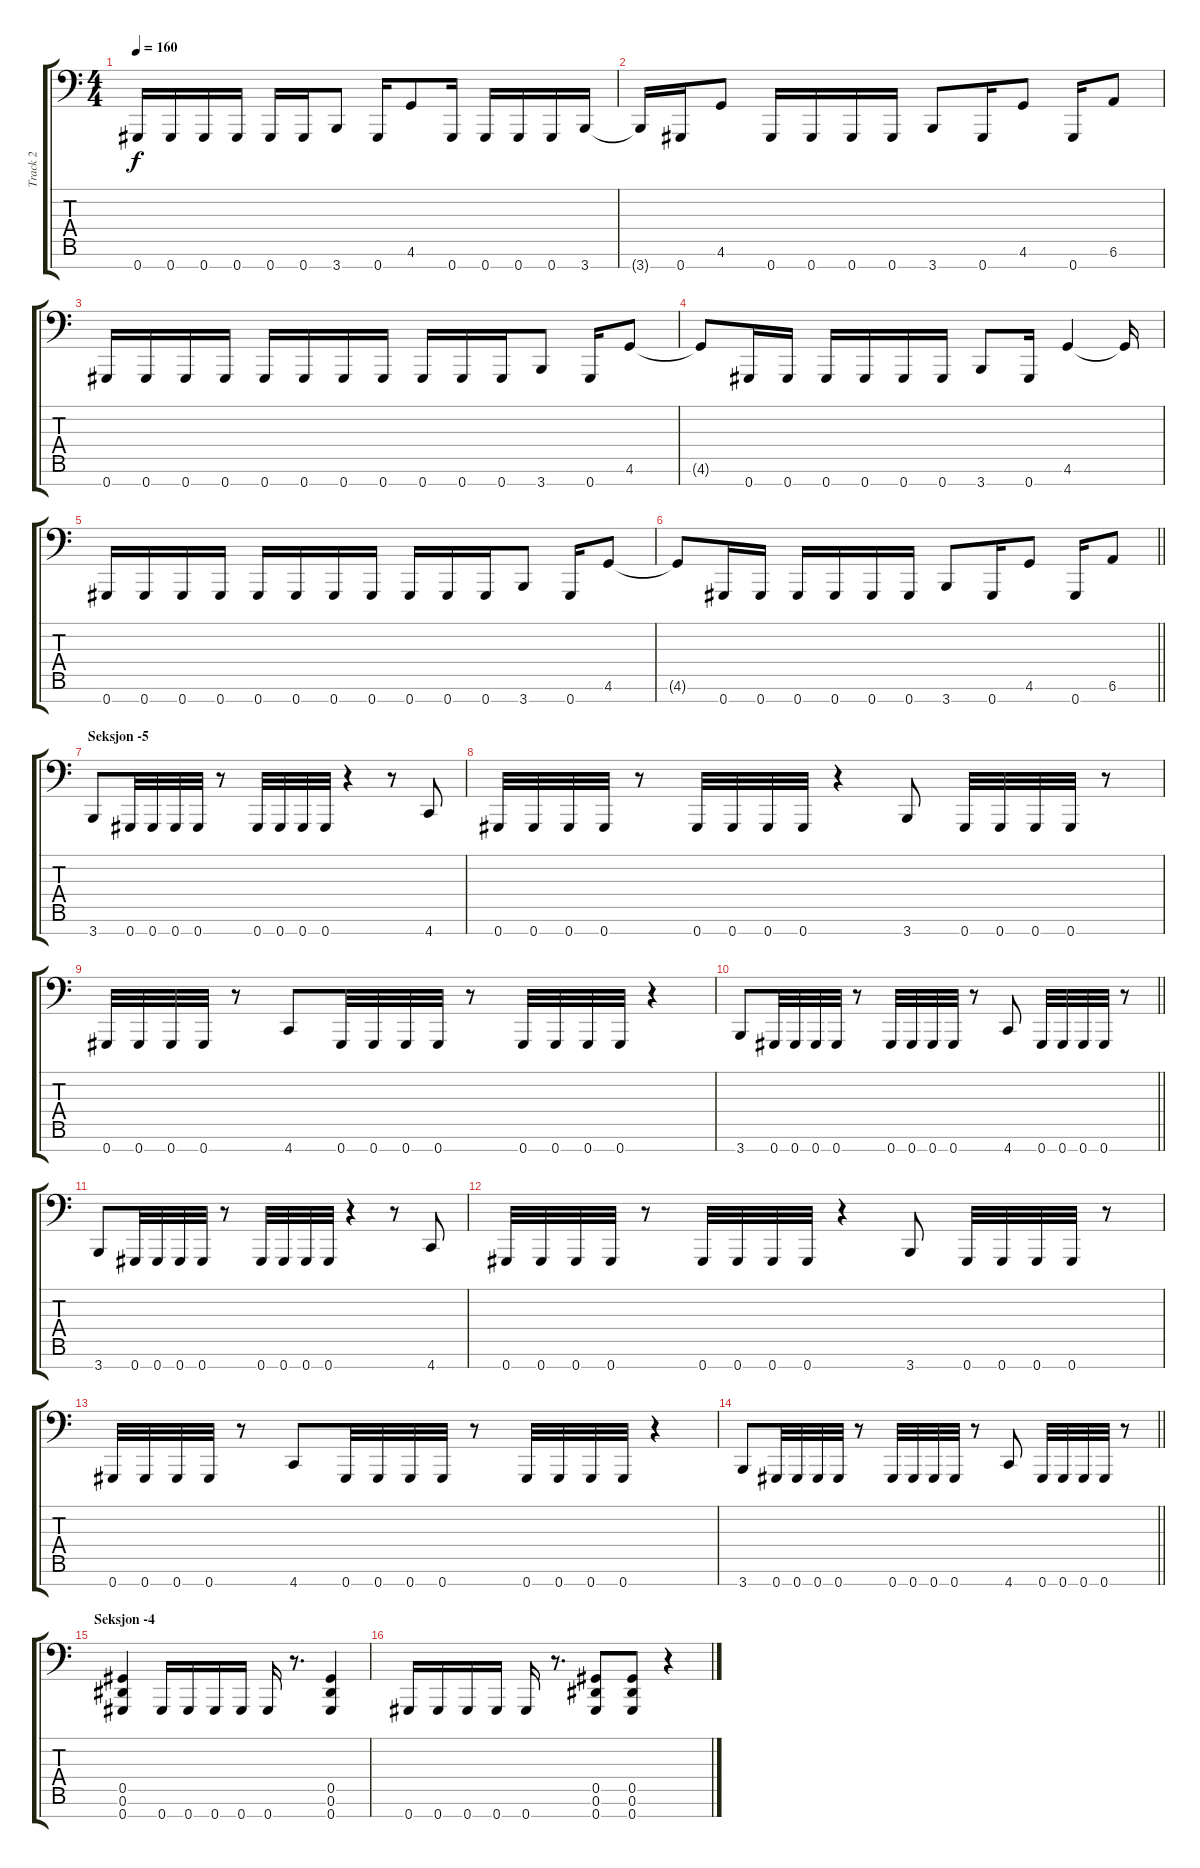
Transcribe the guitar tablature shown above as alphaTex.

\track ("Track 2" "Track 2") {instrument slapbass1}
\staff {score tabs}
\tuning (Eb3 Bb2 Gb2 Db2 Ab1 Eb1 Ab0) {hide}
\ts (4 4)
\tempo 160
\clef f4
\ks c
0.7.16{dy f} 0.7.16 0.7.16 0.7.16 0.7.16 0.7.16 3.7.8 0.7.16 4.6.8 0.7.16 0.7.16 0.7.16 0.7.16 3.7.16 |
3.7{t}.16 0.7.16 4.6.8 0.7.16 0.7.16 0.7.16 0.7.16 3.7.8 0.7.16 4.6.8 0.7.16 6.6.8 |
0.7.16 0.7.16 0.7.16 0.7.16 0.7.16 0.7.16 0.7.16 0.7.16 0.7.16 0.7.16 0.7.16 3.7.8 0.7.16 4.6.8 |
4.6{t}.8 0.7.16 0.7.16 0.7.16 0.7.16 0.7.16 0.7.16 3.7.8 0.7.16 4.6.4 4.6{t}.16 |
0.7.16 0.7.16 0.7.16 0.7.16 0.7.16 0.7.16 0.7.16 0.7.16 0.7.16 0.7.16 0.7.16 3.7.8 0.7.16 4.6.8 |
\barLineRight lightlight
4.6{t}.8 0.7.16 0.7.16 0.7.16 0.7.16 0.7.16 0.7.16 3.7.8 0.7.16 4.6.8 0.7.16 6.6.8 |
\section ("" "Seksjon -5")
3.7.8 0.7.32 0.7.32 0.7.32 0.7.32 r.8 0.7.32 0.7.32 0.7.32 0.7.32 r.4 r.8 4.7.8 |
0.7.32 0.7.32 0.7.32 0.7.32 r.8 0.7.32 0.7.32 0.7.32 0.7.32 r.4 3.7.8 0.7.32 0.7.32 0.7.32 0.7.32 r.8 |
0.7.32 0.7.32 0.7.32 0.7.32 r.8 4.7.8 0.7.32 0.7.32 0.7.32 0.7.32 r.8 0.7.32 0.7.32 0.7.32 0.7.32 r.4 |
\barLineRight lightlight
3.7.8 0.7.32 0.7.32 0.7.32 0.7.32 r.8 0.7.32 0.7.32 0.7.32 0.7.32 r.8 4.7.8 0.7.32 0.7.32 0.7.32 0.7.32 r.8 |
3.7.8 0.7.32 0.7.32 0.7.32 0.7.32 r.8 0.7.32 0.7.32 0.7.32 0.7.32 r.4 r.8 4.7.8 |
0.7.32 0.7.32 0.7.32 0.7.32 r.8 0.7.32 0.7.32 0.7.32 0.7.32 r.4 3.7.8 0.7.32 0.7.32 0.7.32 0.7.32 r.8 |
0.7.32 0.7.32 0.7.32 0.7.32 r.8 4.7.8 0.7.32 0.7.32 0.7.32 0.7.32 r.8 0.7.32 0.7.32 0.7.32 0.7.32 r.4 |
\barLineRight lightlight
3.7.8 0.7.32 0.7.32 0.7.32 0.7.32 r.8 0.7.32 0.7.32 0.7.32 0.7.32 r.8 4.7.8 0.7.32 0.7.32 0.7.32 0.7.32 r.8 |
\section ("" "Seksjon -4")
(0.5 0.6 0.7).4 0.7.16 0.7.16 0.7.16 0.7.16 0.7.16 r.8{d} (0.5 0.6 0.7).4 |
0.7.16 0.7.16 0.7.16 0.7.16 0.7.16 r.8{d} (0.5 0.6 0.7).8 (0.5 0.6 0.7).8 r.4
